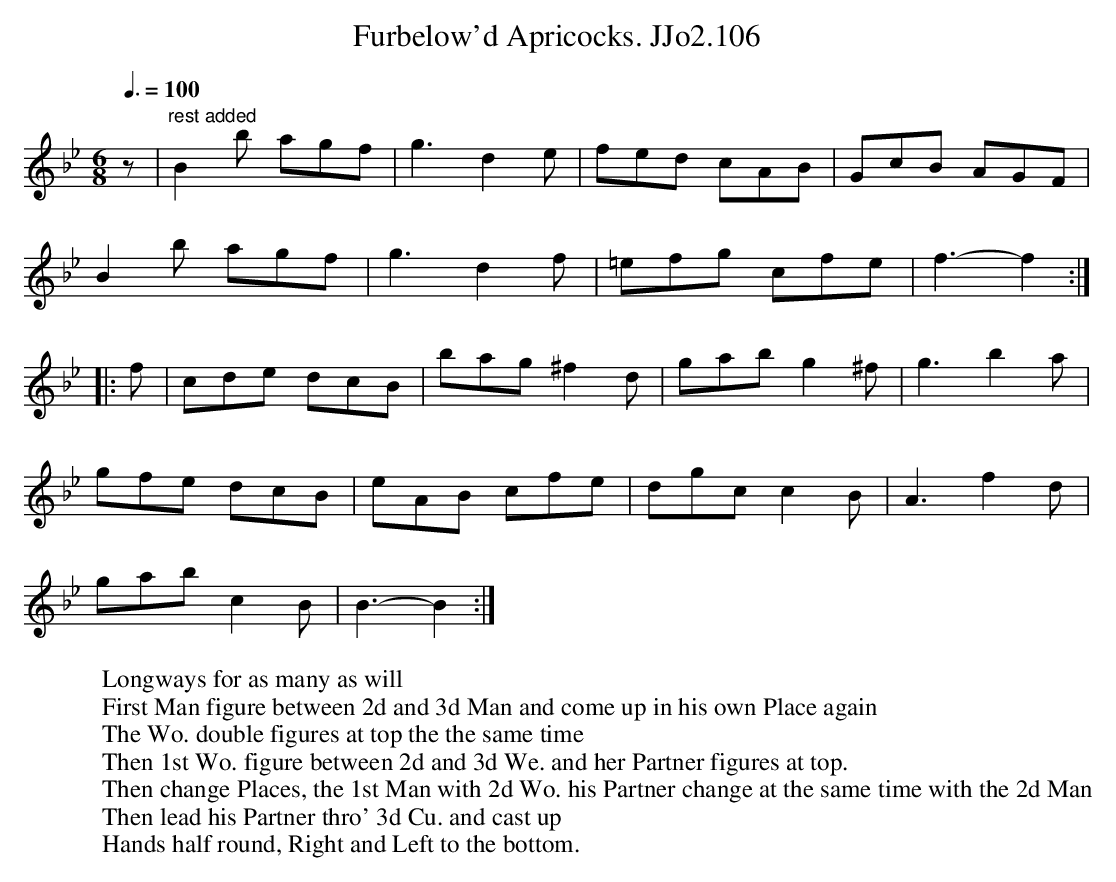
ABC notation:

X:1
T:Furbelow'd Apricocks. JJo2.106
W:Longways for as many as will
M:6/8
L:1/8
Q:3/8=100
K:Bb
z|"rest added"B2b agf | g3 d2e | fed cAB | GcB AGF |
B2b agf | g3 d2f | =efg cfe | f3- f2 :|
|: f | cde dcB | bag ^f2d | gab g2^f | g3 b2a |
gfe dcB | eAB cfe | dgc c2B | A3 f2d |
gab c2B | B3-B2 :|
W:First Man figure between 2d and 3d Man and come up in his own Place again
W:The Wo. double figures at top the the same time
W:Then 1st Wo. figure between 2d and 3d We. and her Partner figures at top.
W:Then change Places, the 1st Man with 2d Wo. his Partner change at the same time with the 2d Man
W:Then lead his Partner thro' 3d Cu. and cast up
W:Hands half round, Right and Left to the bottom.
